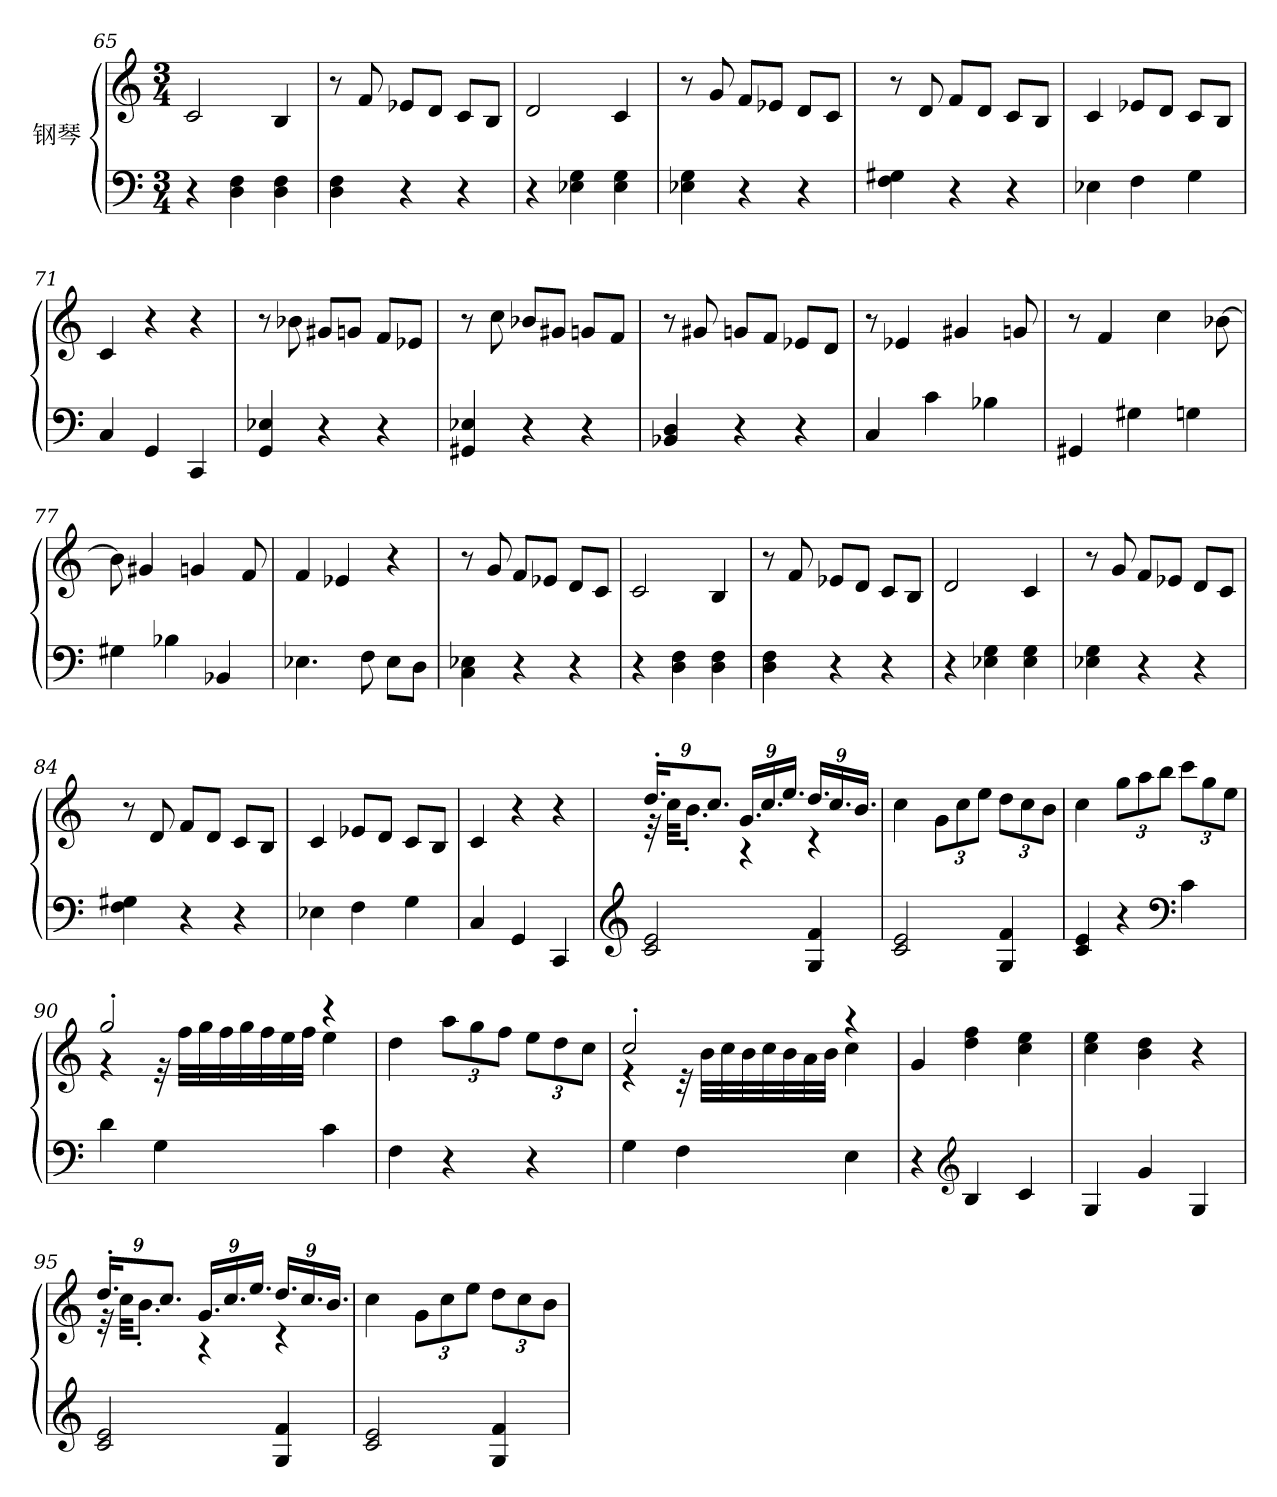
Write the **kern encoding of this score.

**kern	**kern
*part2	*part1
*staff2	*staff1
*I"钢琴	*I"钢琴
*clefF4	*clefG2
*k[]	*k[]
*M3/4	*M3/4
=65	=65
4r	2c/
4D\ 4F\	.
4D\ 4F\	4B/
=66	=66
4D\ 4F\	8r
.	8f/
4r	8e-X/L
.	8d/J
4r	8c/L
.	8B/J
=67	=67
4r	2d/
4E-X\ 4G\	.
4E-\ 4G\	4c/
!!LO:LB:g=z
=68	=68
4E-X\ 4G\	8r
.	8g/
4r	8f/L
.	8e-X/J
4r	8d/L
.	8c/J
=69	=69
4F\ 4G#X\	8r
.	8d/
4r	8f/L
.	8d/J
4r	8c/L
.	8B/J
=70	=70
4E-X\	4c/
4F\	8e-X/L
.	8d/J
4G\	8c/L
.	8B/J
=71	=71
4C/	4c/
4GG/	4r
4CC/	4r
=72	=72
4GG/ 4E-X/	8r
.	8b-X\
4r	8g#X/L
.	8gn/J
4r	8f/L
.	8e-X/J
!!LO:LB:g=z
=73	=73
4GG#X/ 4E-X/	8r
.	8cc\
4r	8b-X/L
.	8g#X/J
4r	8gn/L
.	8f/J
=74	=74
4BB-X/ 4D/	8r
.	8g#X/
4r	8gn/L
.	8f/J
4r	8e-X/L
.	8d/J
=75	=75
4C/	8r
.	4e-X/
4c\	.
.	4g#X/
4B-X\	.
.	8gn/
=76	=76
4GG#X/	8r
.	4f/
4G#X\	.
.	4cc\
4Gn\	.
.	[8b-X\
=77	=77
4G#X\	8b-\]
.	4g#X/
4B-X\	.
.	4gn/
4BB-X/	.
.	8f/
!!LO:LB:g=z
=78	=78
4.E-X\	4f/
.	4e-X/
8F\	.
8E-\L	4r
8D\J	.
=79	=79
4C\ 4E-X\	8r
.	8g/
4r	8f/L
.	8e-X/J
4r	8d/L
.	8c/J
=80	=80
4r	2c/
4D\ 4F\	.
4D\ 4F\	4B/
=81	=81
4D\ 4F\	8r
.	8f/
4r	8e-X/L
.	8d/J
4r	8c/L
.	8B/J
=82	=82
4r	2d/
4E-X\ 4G\	.
4E-\ 4G\	4c/
=83	=83
4E-X\ 4G\	8r
.	8g/
4r	8f/L
.	8e-X/J
4r	8d/L
.	8c/J
!!LO:LB:g=z
=84	=84
4F\ 4G#X\	8r
.	8d/
4r	8f/L
.	8d/J
4r	8c/L
.	8B/J
=85	=85
4E-X\	4c/
4F\	8e-X/L
.	8d/J
4G\	8c/L
.	8B/J
=86	=86
4C/	4c/
4GG/	4r
4CC/	4r
=87	=87
*clefG2	*
*	*Xbrackettup
*	*^
2c/ 2e/	18.dd'/KL	32r
.	.	32cc\KKL
.	.	8.b'\J
.	9.cc/J	.
.	18.g/LL	4r
.	18.cc/	.
.	18.ee/JJ	.
4G/ 4f/	18.dd/LL	4r
.	18.cc/	.
.	18.b/JJ	.
*	*v	*v
=88	=88
2c/ 2e/	4cc\
.	12g\L
.	12cc\
.	12ee\J
4G/ 4f/	12dd\L
.	12cc\
.	12b\J
!!LO:PB:g=z
=89	=89
4c/ 4e/	4cc\
4r	12gg\L
.	12aa\
.	12bb\J
*clefF4	*
4c\	12ccc\L
.	12gg\
.	12ee\J
=90	=90
*	*^
4d\	2gg'/	4r
4G\	.	32r
.	.	32ff\LLL
.	.	32gg\
.	.	32ff\
.	.	32gg\
.	.	32ff\
.	.	32ee\
.	.	32ff\JJJ
4c\	4r	4ee\
*	*v	*v
=91	=91
4F\	4dd\
4r	12aa\L
.	12gg\
.	12ff\J
4r	12ee\L
.	12dd\
.	12cc\J
=92	=92
*	*^
4G\	2cc'/	4r
4F\	.	32r
.	.	32b\LLL
.	.	32cc\
.	.	32b\
.	.	32cc\
.	.	32b\
.	.	32a\
.	.	32b\JJJ
4E\	4r	4cc\
*	*v	*v
=93	=93
4r	4g/
*clefG2	*
4B/	4dd\ 4ff\
4c/	4cc\ 4ee\
!!LO:LB:g=z
=94	=94
4G/	4cc\ 4ee\
4g/	4b\ 4dd\
4G/	4r
=95	=95
*	*^
2c/ 2e/	18.dd'/KL	32r
.	.	32cc\KKL
.	.	8.b'\J
.	9.cc/J	.
.	18.g/LL	4r
.	18.cc/	.
.	18.ee/JJ	.
4G/ 4f/	18.dd/LL	4r
.	18.cc/	.
.	18.b/JJ	.
*	*v	*v
=96	=96
2c/ 2e/	4cc\
.	12g\L
.	12cc\
.	12ee\J
4G/ 4f/	12dd\L
.	12cc\
.	12b\J
=	=
*-	*-
